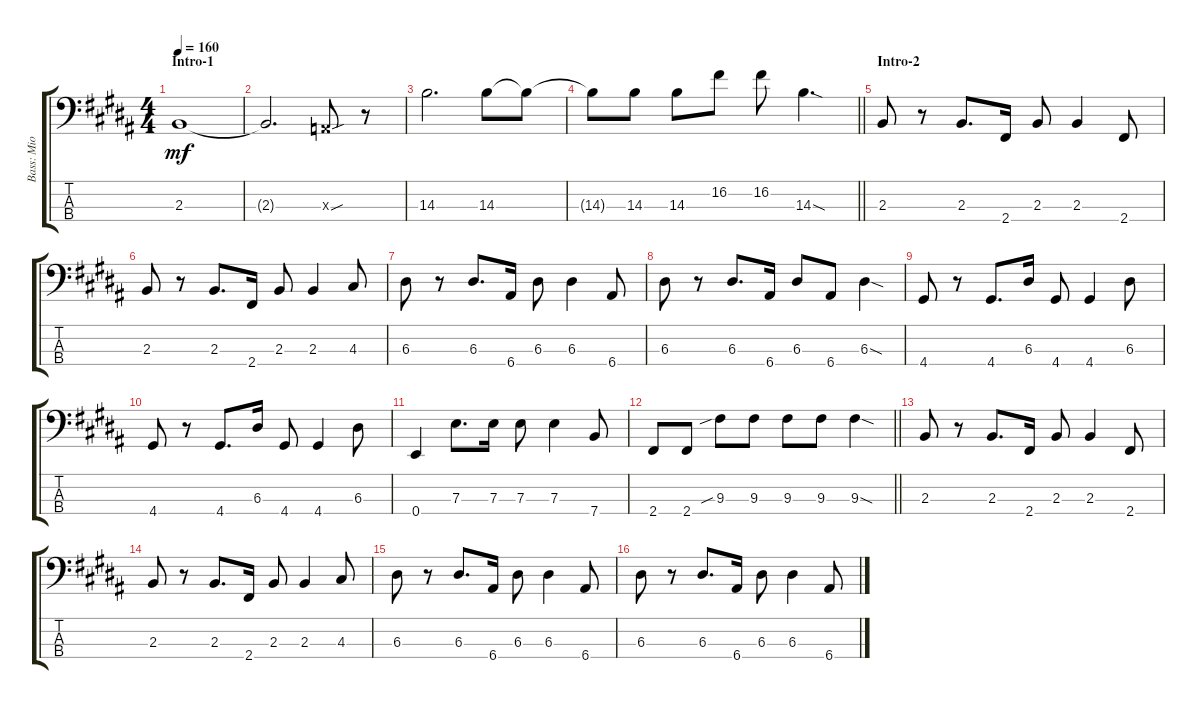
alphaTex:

\track ("Bass: Mio Akiyama" "Bass: Mio ") {instrument electricbassfinger}
\staff {score tabs}
\tuning (G2 D2 A1 E1) {hide}
\ts (4 4)
\section ("" "Intro-1")
\tempo 160
\clef f4
\ks b
2.3.1{dy mf instrument electricbassfinger} |
2.3{t}.2{d} 0.3{sou x}.8 r.8 |
14.3.2{d} 14.3.8 14.3{t}.8 |
\barLineRight lightlight
14.3{t}.8 14.3.8 14.3.8 16.2.8 16.2.8 14.3{sod}.4{d} |
\section ("" "Intro-2")
2.3.8 r.8 2.3.8{d} 2.4.16 2.3.8 2.3.4 2.4.8 |
2.3.8 r.8 2.3.8{d} 2.4.16 2.3.8 2.3.4 4.3.8 |
6.3.8 r.8 6.3.8{d} 6.4.16 6.3.8 6.3.4 6.4.8 |
6.3.8 r.8 6.3.8{d} 6.4.16 6.3.8 6.4.8 6.3{sod}.4 |
4.4.8 r.8 4.4.8{d} 6.3.16 4.4.8 4.4.4 6.3.8 |
4.4.8 r.8 4.4.8{d} 6.3.16 4.4.8 4.4.4 6.3.8 |
0.4.4 7.3.8{d} 7.3.16 7.3.8 7.3.4 7.4.8 |
\barLineRight lightlight
2.4.8 2.4.8 9.3{sib}.8 9.3.8 9.3.8 9.3.8 9.3{sod}.4 |
\section ("" "")
2.3.8 r.8 2.3.8{d} 2.4.16 2.3.8 2.3.4 2.4.8 |
2.3.8 r.8 2.3.8{d} 2.4.16 2.3.8 2.3.4 4.3.8 |
6.3.8 r.8 6.3.8{d} 6.4.16 6.3.8 6.3.4 6.4.8 |
6.3.8 r.8 6.3.8{d} 6.4.16 6.3.8 6.3.4 6.4.8
